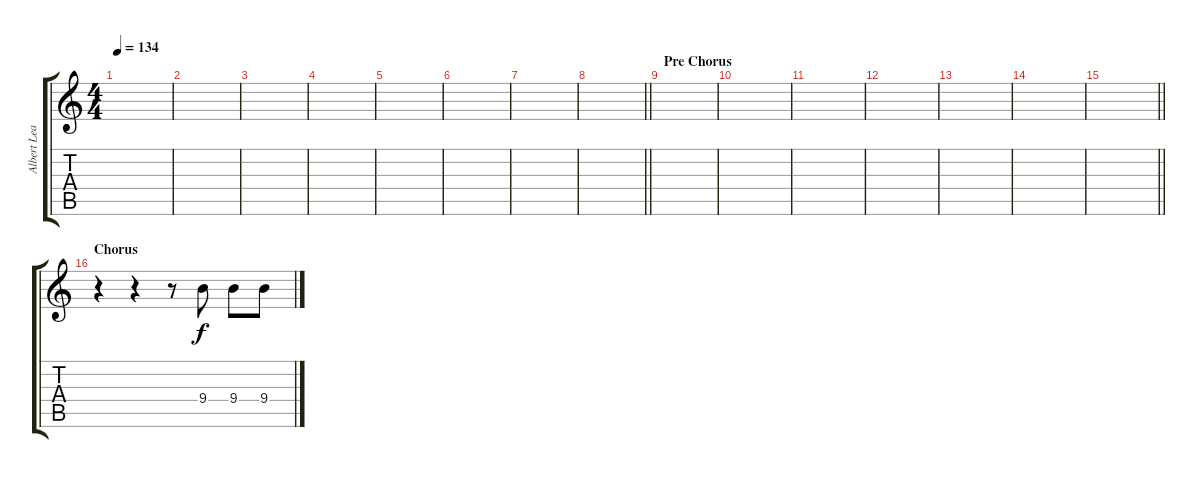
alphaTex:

\track ("Albert Lead" "Albert Lea") {instrument overdrivenguitar}
\staff {score tabs}
\tuning (E4 B3 G3 D3 A2 E2) {hide}
\ts (4 4)
\tempo 134
\clef g2
\ks c
|
|
|
|
|
|
|
\barLineRight lightlight
|
\section ("" "Pre Chorus")
|
|
|
|
|
|
\barLineRight lightlight
|
\section ("" "Chorus")
r.4 r.4 r.8 9.4.8 9.4.8 9.4.8
